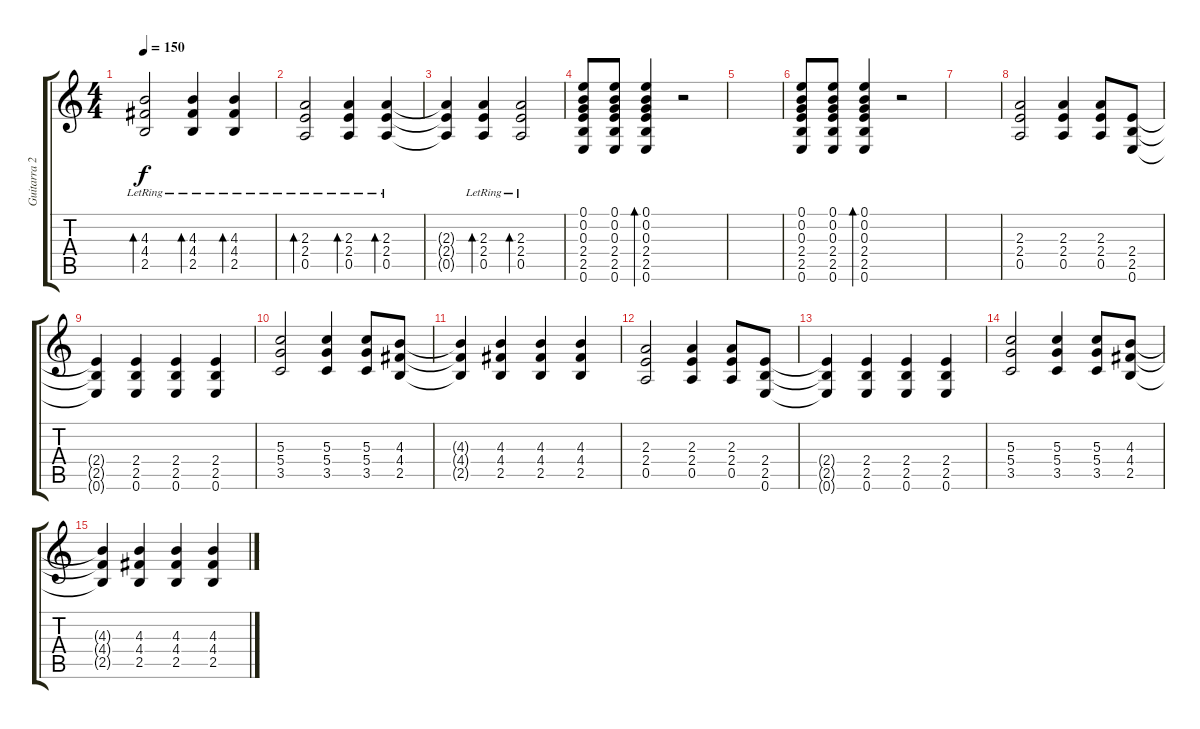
\track ("Guitarra 2" "Guitarra 2") {instrument acousticguitarsteel}
\staff {score tabs}
\tuning (E4 B3 G3 D3 A2 E2) {hide}
\ts (4 4)
\tempo 150
\clef g2
\ks c
(4.3 4.4 2.5{lr}).2{bd 120 dy f} (4.3 4.4 2.5{lr}).4{bd 120} (4.3 4.4 2.5{lr}).4{bd 120} |
(2.3 2.4 0.5{lr}).2{bd 120} (2.3 2.4 0.5{lr}).4{bd 120} (2.3 2.4 0.5{lr}).4{bd 120} |
(2.3{t} 2.4{t} 0.5{t}).4 (2.3 2.4 0.5{lr}).4{bd 120} (2.3 2.4 0.5{lr}).2{bd 120} |
(0.1 0.2 0.3 2.4 2.5 0.6).8{volume 9} (0.1 0.2 0.3 2.4 2.5 0.6).8 (0.1 0.2 0.3 2.4 2.5 0.6).4{bd 60} r.2 |
|
(0.1 0.2 0.3 2.4 2.5 0.6).8 (0.1 0.2 0.3 2.4 2.5 0.6).8 (0.1 0.2 0.3 2.4 2.5 0.6).4{bd 60} r.2 |
|
(2.3 2.4 0.5).2 (2.3 2.4 0.5).4 (2.3 2.4 0.5).8 (2.4 2.5 0.6).8 |
(2.4{t} 2.5{t} 0.6{t}).4 (2.4 2.5 0.6).4 (2.4 2.5 0.6).4 (2.4 2.5 0.6).4 |
(5.3 5.4 3.5).2 (5.3 5.4 3.5).4 (5.3 5.4 3.5).8 (4.3 4.4 2.5).8 |
(4.3{t} 4.4{t} 2.5{t}).4 (4.3 4.4 2.5).4 (4.3 4.4 2.5).4 (4.3 4.4 2.5).4 |
(2.3 2.4 0.5).2 (2.3 2.4 0.5).4 (2.3 2.4 0.5).8 (2.4 2.5 0.6).8 |
(2.4{t} 2.5{t} 0.6{t}).4 (2.4 2.5 0.6).4 (2.4 2.5 0.6).4 (2.4 2.5 0.6).4 |
(5.3 5.4 3.5).2 (5.3 5.4 3.5).4 (5.3 5.4 3.5).8 (4.3 4.4 2.5).8 |
(4.3{t} 4.4{t} 2.5{t}).4 (4.3 4.4 2.5).4 (4.3 4.4 2.5).4 (4.3 4.4 2.5).4
